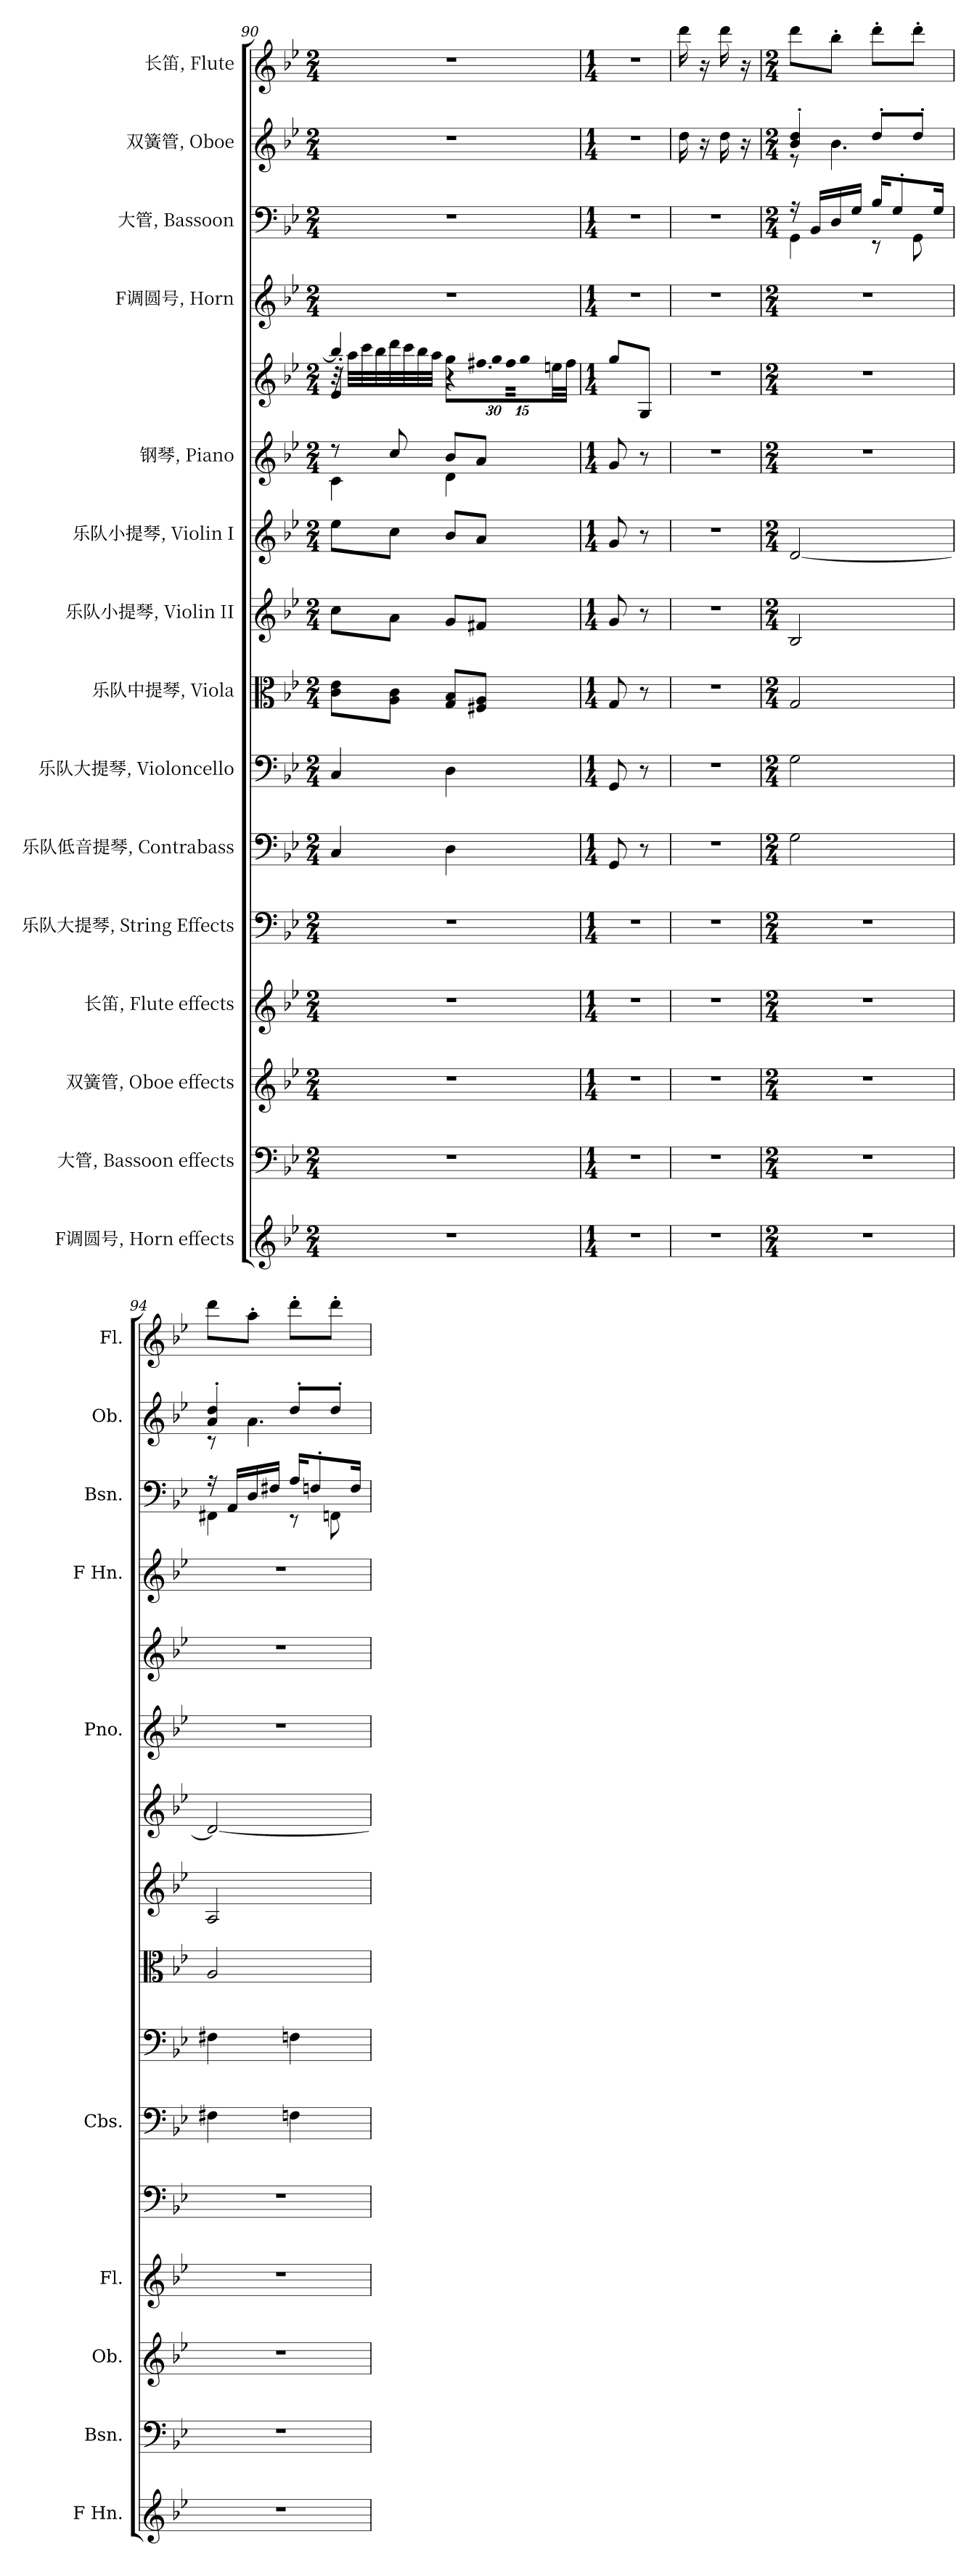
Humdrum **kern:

**kern	**kern	**kern	**kern	**kern	**kern	**kern	**kern	**kern	**kern	**kern	**kern	**kern	**kern	**kern	**kern
*part15	*part14	*part13	*part12	*part11	*part10	*part9	*part8	*part7	*part6	*part5	*part5	*part4	*part3	*part2	*part1
*staff16	*staff15	*staff14	*staff13	*staff12	*staff11	*staff10	*staff9	*staff8	*staff7	*staff6	*staff5	*staff4	*staff3	*staff2	*staff1
*I"F调圆号, Horn effects	*I"大管, Bassoon effects	*I"双簧管, Oboe effects	*I"长笛, Flute effects	*I"乐队大提琴, String Effects	*I"乐队低音提琴, Contrabass	*I"乐队大提琴, Violoncello	*I"乐队中提琴, Viola	*I"乐队小提琴, Violin II	*I"乐队小提琴, Violin I	*I"钢琴, Piano	*	*I"F调圆号, Horn	*I"大管, Bassoon	*I"双簧管, Oboe	*I"长笛, Flute
*I'F Hn.	*I'Bsn.	*I'Ob.	*I'Fl.	*	*I'Cbs.	*	*	*	*	*I'Pno.	*	*I'F Hn.	*I'Bsn.	*I'Ob.	*I'Fl.
!!LO:PB:g=z
*clefG2	*clefF4	*clefG2	*clefG2	*clefF4	*clefF4	*clefF4	*clefC3	*clefG2	*clefG2	*clefG2	*clefG2	*clefG2	*clefF4	*clefG2	*clefG2
*ITrd4c7	*	*	*	*	*ITrd7c12	*	*	*	*	*	*	*ITrd4c7	*	*	*
*k[b-e-a-]	*k[b-e-]	*k[b-e-]	*k[b-e-]	*k[b-e-]	*k[b-e-]	*k[b-e-]	*k[b-e-]	*k[b-e-]	*k[b-e-]	*k[b-e-]	*k[b-e-]	*k[b-e-a-]	*k[b-e-]	*k[b-e-]	*k[b-e-]
*M2/4	*M2/4	*M2/4	*M2/4	*M2/4	*M2/4	*M2/4	*M2/4	*M2/4	*M2/4	*M2/4	*M2/4	*M2/4	*M2/4	*M2/4	*M2/4
=90	=90	=90	=90	=90	=90	=90	=90	=90	=90	=90	=90	=90	=90	=90	=90
*	*	*	*	*	*	*	*	*	*	*^	*^	*	*	*	*
*	*	*	*	*	*	*	*	*	*	*	*	*	*^	*	*	*	*
2r	2r	2r	2r	2r	4CC/	4C/	8c\ 8e-\L	8cc\L	8ee-\L	8r	4c\	4bb-/]	32r	4e-'/	2r	2r	2r	2r
.	.	.	.	.	.	.	.	.	.	.	.	.	32aa\LLL	.	.	.	.	.
.	.	.	.	.	.	.	.	.	.	.	.	.	32ccc\	.	.	.	.	.
.	.	.	.	.	.	.	.	.	.	.	.	.	32bb-\	.	.	.	.	.
.	.	.	.	.	.	.	8A\ 8c\J	8a\J	8cc\J	8cc/	.	.	32ddd\	.	.	.	.	.
.	.	.	.	.	.	.	.	.	.	.	.	.	32ccc\	.	.	.	.	.
.	.	.	.	.	.	.	.	.	.	.	.	.	32bb-\	.	.	.	.	.
.	.	.	.	.	.	.	.	.	.	.	.	.	32aa\JJJ	.	.	.	.	.
.	.	.	.	.	4DD\	4D\	8G/ 8B-/L	8g/L	8b-/L	8b-/L	4d\	4r	8gg\L	4r	.	.	.	.
*	*	*	*	*	*	*	*	*	*	*	*	*	*Xbrackettup	*	*	*	*	*
!	!	!	!	!	!	!	!	!	!	!	!	!	!LO:N:vis=256.	!	!	!	!	!
.	.	.	.	.	.	.	8F#X/ 8A/J	8f#X/J	8a/J	8a/J	.	.	1920%17ff#X\KLLL	.	.	.	.	.
!	!	!	!	!	!	!	!	!	!	!	!	!	!LO:N:vis=256%9	!	!	!	!	!
.	.	.	.	.	.	.	.	.	.	.	.	.	960%17gg\	.	.	.	.	.
!	!	!	!	!	!	!	!	!	!	!	!	!	!LO:N:vis=256%9	!	!	!	!	!
.	.	.	.	.	.	.	.	.	.	.	.	.	960%17ff#\	.	.	.	.	.
.	.	.	.	.	.	.	.	.	.	.	.	.	1920ryy	.	.	.	.	.
!	!	!	!	!	!	!	!	!	!	!	!	!	!LO:N:vis=256%9	!	!	!	!	!
.	.	.	.	.	.	.	.	.	.	.	.	.	960%17gg\J	.	.	.	.	.
.	.	.	.	.	.	.	.	.	.	.	.	.	32een\	.	.	.	.	.
.	.	.	.	.	.	.	.	.	.	.	.	.	32ff#\JJJ	.	.	.	.	.
*	*	*	*	*	*	*	*	*	*	*v	*v	*	*	*	*	*	*	*
*	*	*	*	*	*	*	*	*	*	*	*v	*v	*v	*	*	*	*
=91	=91	=91	=91	=91	=91	=91	=91	=91	=91	=91	=91	=91	=91	=91	=91
*M1/4	*M1/4	*M1/4	*M1/4	*M1/4	*M1/4	*M1/4	*M1/4	*M1/4	*M1/4	*M1/4	*M1/4	*M1/4	*M1/4	*M1/4	*M1/4
4r	4r	4r	4r	4r	8GGG/	8GG/	8G/	8g/	8g/	8g/	8gg/L	4r	4r	4r	4r
.	.	.	.	.	8r	8r	8r	8r	8r	8r	8G/J	.	.	.	.
=92	=92	=92	=92	=92	=92	=92	=92	=92	=92	=92	=92	=92	=92	=92	=92
4r	4r	4r	4r	4r	4r	4r	4r	4r	4r	4r	4r	4r	4r	16dd\	16ddd\
.	.	.	.	.	.	.	.	.	.	.	.	.	.	16r	16r
.	.	.	.	.	.	.	.	.	.	.	.	.	.	16dd\	16ddd\
.	.	.	.	.	.	.	.	.	.	.	.	.	.	16r	16r
=93	=93	=93	=93	=93	=93	=93	=93	=93	=93	=93	=93	=93	=93	=93	=93
*M2/4	*M2/4	*M2/4	*M2/4	*M2/4	*M2/4	*M2/4	*M2/4	*M2/4	*M2/4	*M2/4	*M2/4	*M2/4	*M2/4	*M2/4	*M2/4
*	*	*	*	*	*	*	*	*	*	*	*	*	*^	*^	*
2r	2r	2r	2r	2r	2GG\	2G\	2G/	2B-/	[2d/	2r	2r	2r	16r	4GG\	4b-/' 4dd/'	8r	8ddd\L
.	.	.	.	.	.	.	.	.	.	.	.	.	16BB-/LL	.	.	.	.
.	.	.	.	.	.	.	.	.	.	.	.	.	16D/	.	.	4.b-\	8bb-'\J
.	.	.	.	.	.	.	.	.	.	.	.	.	16G/JJ	.	.	.	.
.	.	.	.	.	.	.	.	.	.	.	.	.	16B-/KL	8r	8dd'/L	.	8ddd'\L
.	.	.	.	.	.	.	.	.	.	.	.	.	8G'/	.	.	.	.
.	.	.	.	.	.	.	.	.	.	.	.	.	.	8GG\	8dd'/J	.	8ddd'\J
.	.	.	.	.	.	.	.	.	.	.	.	.	16G/Jk	.	.	.	.
!!LO:PB:g=z
=94	=94	=94	=94	=94	=94	=94	=94	=94	=94	=94	=94	=94	=94	=94	=94	=94	=94
2r	2r	2r	2r	2r	4FF#X\	4F#X\	2A/	2A/	2d/_	2r	2r	2r	16r	4FF#X\	4a/' 4dd/'	8r	8ddd\L
.	.	.	.	.	.	.	.	.	.	.	.	.	16AA/LL	.	.	.	.
.	.	.	.	.	.	.	.	.	.	.	.	.	16D/	.	.	4.a\	8aa'\J
.	.	.	.	.	.	.	.	.	.	.	.	.	16F#X/JJ	.	.	.	.
.	.	.	.	.	4FFn\	4Fn\	.	.	.	.	.	.	16A/KL	8r	8dd'/L	.	8ddd'\L
.	.	.	.	.	.	.	.	.	.	.	.	.	8Fn'/	.	.	.	.
.	.	.	.	.	.	.	.	.	.	.	.	.	.	8FFn\	8dd'/J	.	8ddd'\J
.	.	.	.	.	.	.	.	.	.	.	.	.	16F/Jk	.	.	.	.
*	*	*	*	*	*	*	*	*	*	*	*	*	*v	*v	*	*	*
*	*	*	*	*	*	*	*	*	*	*	*	*	*	*v	*v	*
=	=	=	=	=	=	=	=	=	=	=	=	=	=	=	=
*-	*-	*-	*-	*-	*-	*-	*-	*-	*-	*-	*-	*-	*-	*-	*-
